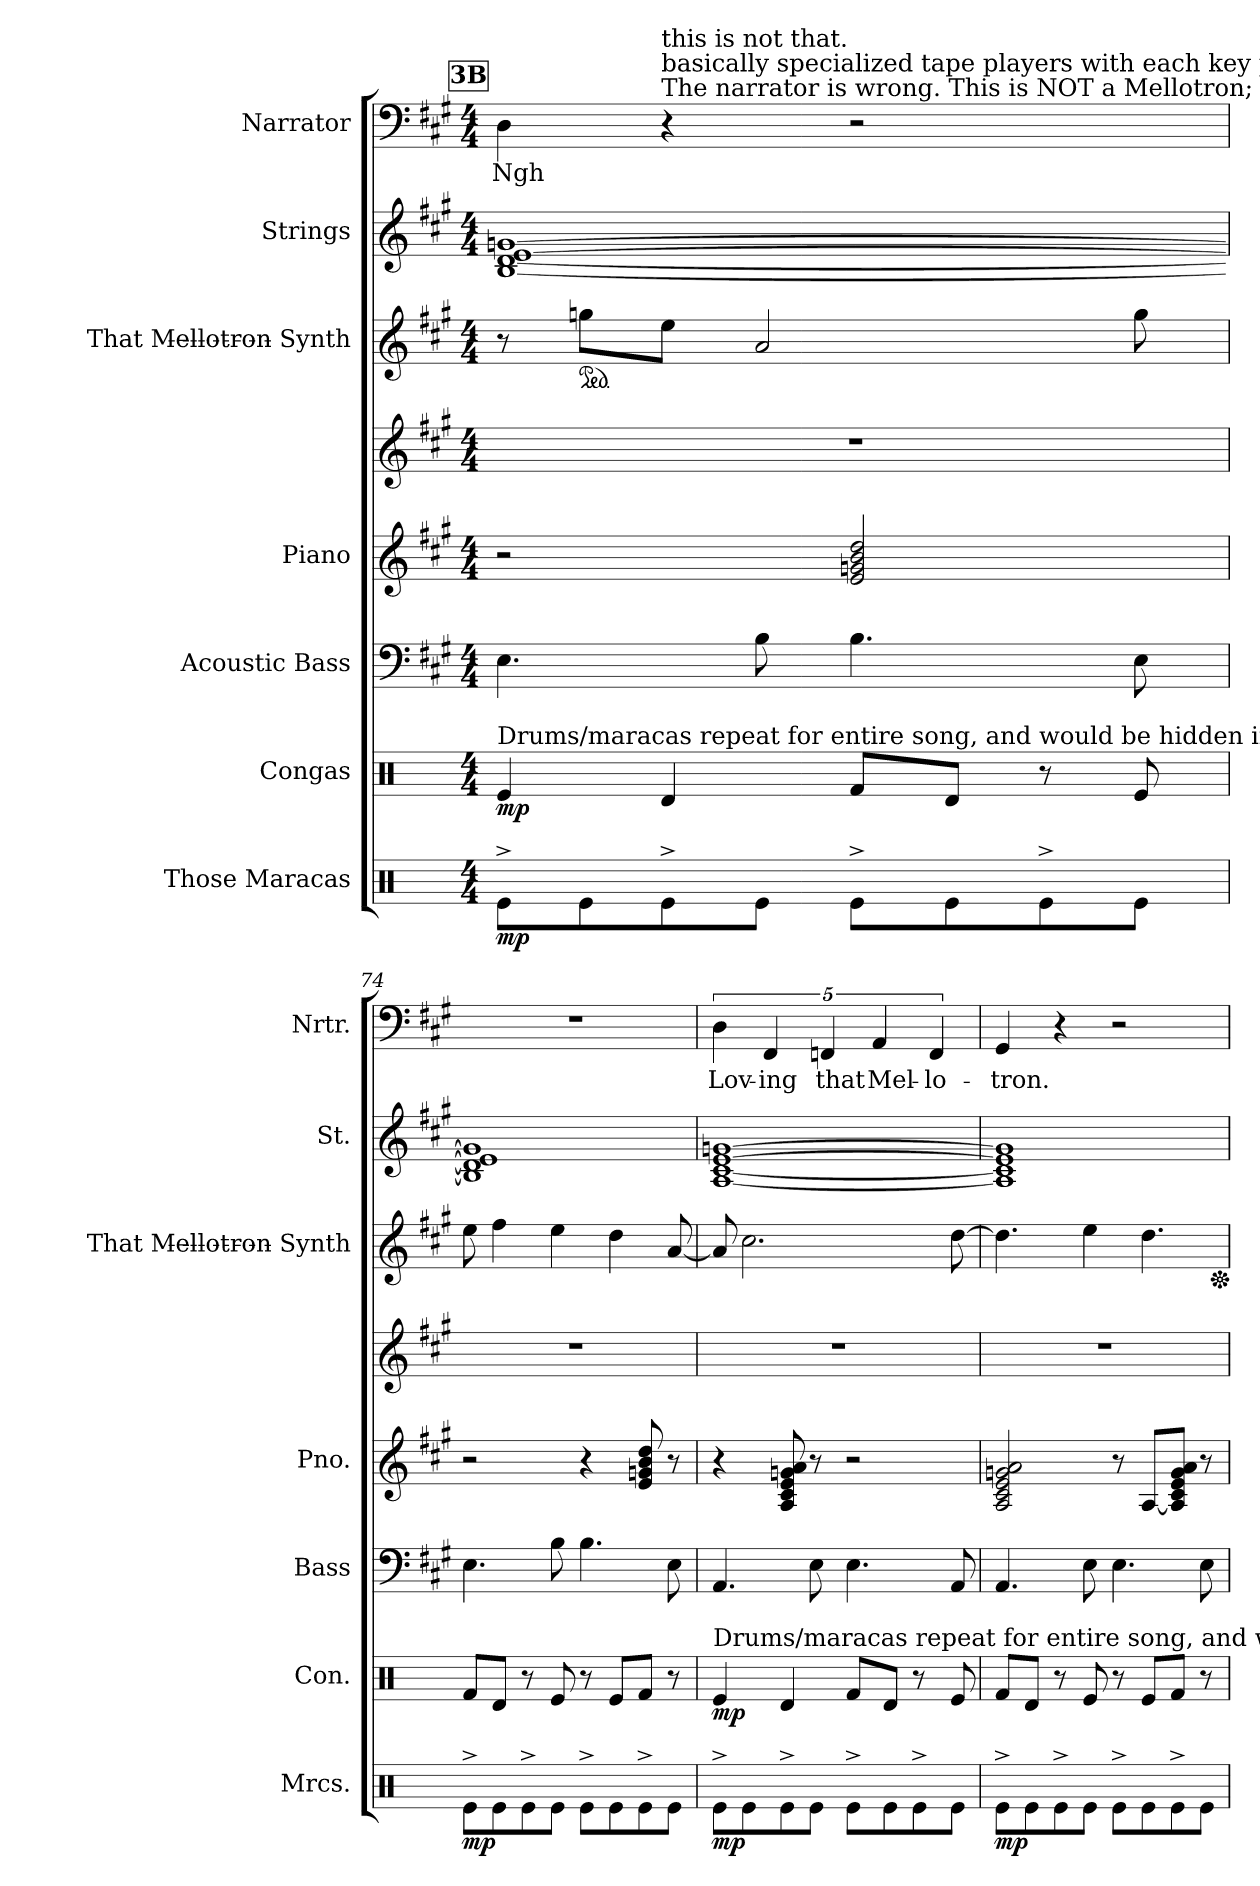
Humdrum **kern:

**kern	**dynam	**kern	**dynam	**kern	**kern	**kern	**kern	**kern	**kern	**text
*part7	*part7	*part6	*part6	*part5	*part4	*part4	*part3	*part2	*part1	*part1
*staff8	*staff8	*staff7	*staff7	*staff6	*staff5	*staff4	*staff3	*staff2	*staff1	*staff1
*I"Those Maracas	*	*I"Congas	*	*I"Acoustic Bass	*I"Piano	*	*I"That M̵e̵l̵l̵o̵t̵r̵o̵n̵ Synth	*I"Strings	*I"Narrator	*
*I'Mrcs.	*	*I'Con.	*	*I'Bass	*I'Pno.	*	*I'That M̵e̵l̵l̵o̵t̵r̵o̵n̵ Synth	*I'St.	*I'Nrtr.	*
!!LO:PB:g=z
*clefX	*	*clefX	*	*clefF4	*clefG2	*clefG2	*clefG2	*clefG2	*clefF4	*
*	*	*	*	*ITrd7c12	*	*	*	*	*	*
*k[]	*	*k[]	*	*k[f#c#g#]	*k[f#c#g#]	*k[f#c#g#]	*k[f#c#g#]	*k[f#c#g#]	*k[f#c#g#]	*
*M4/4	*	*M4/4	*	*M4/4	*M4/4	*M4/4	*M4/4	*M4/4	*M4/4	*
!!LO:REH:place=s1:a:B:fs=14:t=3B
=73	=73	=73	=73	=73	=73	=73	=73	=73	=73	=73
!	!	!LO:TX:a:t=Drums/maracas repeat for entire song, and would be hidden if MS4 wasn't MS4.	!	!	!	!	!	!	!	!
!	!LO:DY:b	!	!LO:DY:b	!	!	!	!	!	!	!LO:LY:b
8Re^\L	mp	4Re/	mp	4.EE\	2r	1r	8r	[1B [1d [1e [1gn	4D\	Ngh
*	*	*	*	*	*	*	*ped	*	*	*
8Re\	.	.	.	.	.	.	8ggn\L	.	.	.
!	!	!	!	!	!	!	!	!	!LO:TX:a:t=The narrator is wrong. This is NOT a Mellotron; it's just a synth. Mellotrons are	!
!	!	!	!	!	!	!	!	!	!LO:TX:a:t=basically specialized tape players with each key playing a different tape loop. And	!
!	!	!	!	!	!	!	!	!	!LO:TX:a:t=this is not that.	!
8Re^\	.	4Rd/	.	.	.	.	8ee\J	.	4r	.
8Re\J	.	.	.	8BB\	.	.	2a/	.	.	.
8Re^\L	.	8Rf/L	.	4.BB\	2e/ 2gn/ 2b/ 2dd/	.	.	.	2r	.
8Re\	.	8Rd/J	.	.	.	.	.	.	.	.
8Re^\	.	8r	.	.	.	.	.	.	.	.
8Re\J	.	8Re/	.	8EE\	.	.	8gg\	.	.	.
=74	=74	=74	=74	=74	=74	=74	=74	=74	=74	=74
!	!LO:DY:b	!	!	!	!	!	!	!	!	!
8Re^\L	mp	8Rf/L	.	4.EE\	2r	1r	8ee\	1B] 1d] 1e] 1g]	1r	.
8Re\	.	8Rd/J	.	.	.	.	4ff#\	.	.	.
8Re^\	.	8r	.	.	.	.	.	.	.	.
8Re\J	.	8Re/	.	8BB\	.	.	4ee\	.	.	.
8Re^\L	.	8r	.	4.BB\	4r	.	.	.	.	.
8Re\	.	8Re/L	.	.	.	.	4dd\	.	.	.
8Re^\	.	8Rf/J	.	.	8e/ 8gn/ 8b/ 8dd/	.	.	.	.	.
8Re\J	.	8r	.	8EE\	8r	.	[8a/	.	.	.
=75	=75	=75	=75	=75	=75	=75	=75	=75	=75	=75
!	!	!LO:TX:a:t=Drums/maracas repeat for entire song, and would be hidden if MS4 wasn't MS4.	!	!	!	!	!	!	!	!
!	!LO:DY:b	!	!LO:DY:b	!	!	!	!	!	!	!LO:LY:b
8Re^\L	mp	4Re/	mp	4.AAA/	4r	1r	8a/]	[1A [1c# [1e [1gn	5D\	Lov-
8Re\	.	.	.	.	.	.	2.cc#\	.	.	.
!	!	!	!	!	!	!	!	!	!	!LO:LY:b
.	.	.	.	.	.	.	.	.	5FF#/	-ing
8Re^\	.	4Rd/	.	.	8A/ 8c#/ 8e/ 8gn/ 8a/	.	.	.	.	.
8Re\J	.	.	.	8EE\	8r	.	.	.	.	.
!	!	!	!	!	!	!	!	!	!	!LO:LY:b
.	.	.	.	.	.	.	.	.	5FFn/	that
8Re^\L	.	8Rf/L	.	4.EE\	2r	.	.	.	.	.
!	!	!	!	!	!	!	!	!	!	!LO:LY:b
.	.	.	.	.	.	.	.	.	5AA/	Mel-
8Re\	.	8Rd/J	.	.	.	.	.	.	.	.
8Re^\	.	8r	.	.	.	.	.	.	.	.
!	!	!	!	!	!	!	!	!	!	!LO:LY:b
.	.	.	.	.	.	.	.	.	5FF/	-lo-
8Re\J	.	8Re/	.	8AAA/	.	.	[8dd\	.	.	.
=76	=76	=76	=76	=76	=76	=76	=76	=76	=76	=76
!	!LO:DY:b	!	!	!	!	!	!	!	!	!LO:LY:b
8Re^\L	mp	8Rf/L	.	4.AAA/	2A/ 2c#/ 2e/ 2gn/ 2a/	1r	4.dd\]	1A] 1c#] 1e] 1g]	4GG#/	-tron.
8Re\	.	8Rd/J	.	.	.	.	.	.	.	.
8Re^\	.	8r	.	.	.	.	.	.	4r	.
8Re\J	.	8Re/	.	8EE\	.	.	4ee\	.	.	.
8Re^\L	.	8r	.	4.EE\	8r	.	.	.	2r	.
8Re\	.	8Re/L	.	.	[8A/L	.	4.dd\	.	.	.
8Re^\	.	8Rf/J	.	.	8A/] 8c#/ 8e/ 8g/ 8a/J	.	.	.	.	.
8Re\J	.	8r	.	8EE\	8r	.	.	.	.	.
*	*	*	*	*	*	*	*Xped	*	*	*
=	=	=	=	=	=	=	=	=	=	=
*-	*-	*-	*-	*-	*-	*-	*-	*-	*-	*-
